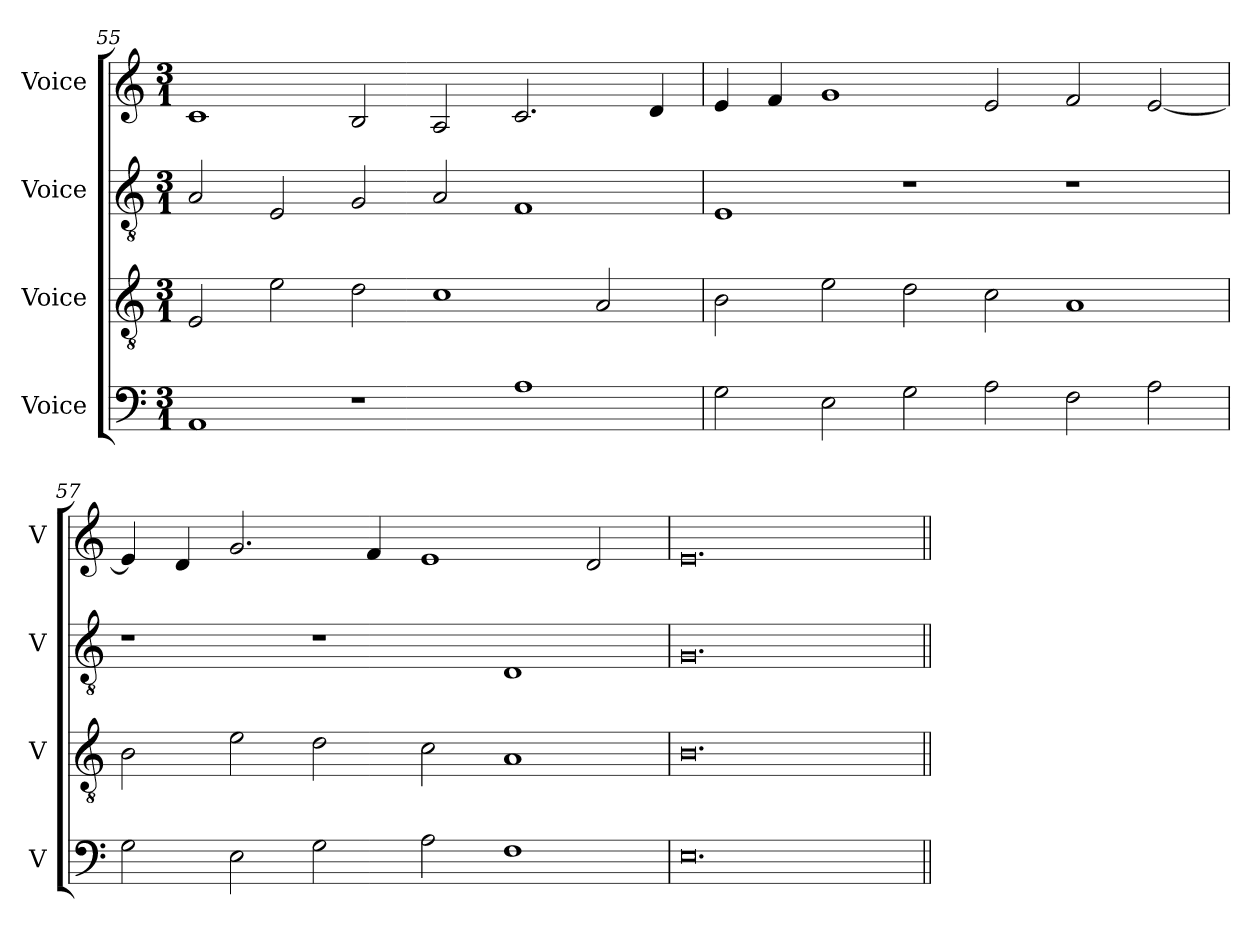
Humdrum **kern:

**kern	**kern	**kern	**kern
*part4	*part3	*part2	*part1
*staff4	*staff3	*staff2	*staff1
*I"Voice	*I"Voice	*I"Voice	*I"Voice
*I'V	*I'V	*I'V	*I'V
*clefF4	*clefGv2	*clefGv2	*clefG2
*k[]	*k[]	*k[]	*k[]
*M3/1	*M3/1	*M3/1	*M3/1
=55	=55	=55	=55
1AA	2E/	2A/	1c
.	2e\	2E/	.
1r	2d\	2G/	2B/
.	1c	2A/	2A/
1A	.	1F	2.c/
.	2A/	.	.
.	.	.	4d/
!!LO:LB:g=z
=56	=56	=56	=56
2G\	2B\	1E	4e/
.	.	.	4f/
2E\	2e\	.	1g
2G\	2d\	1r	.
2A\	2c\	.	2e/
2F\	1A	1r	2f/
2A\	.	.	[2e/
=57	=57	=57	=57
2G\	2B\	1r	4e/]
.	.	.	4d/
2E\	2e\	.	2.g/
2G\	2d\	1r	.
.	.	.	4f/
2A\	2c\	.	1e
1F	1A	1D	.
.	.	.	2d/
=58	=58	=58	=58
0.E	0.B	0.G	0.e
=||	=||	=||	=||
*-	*-	*-	*-
